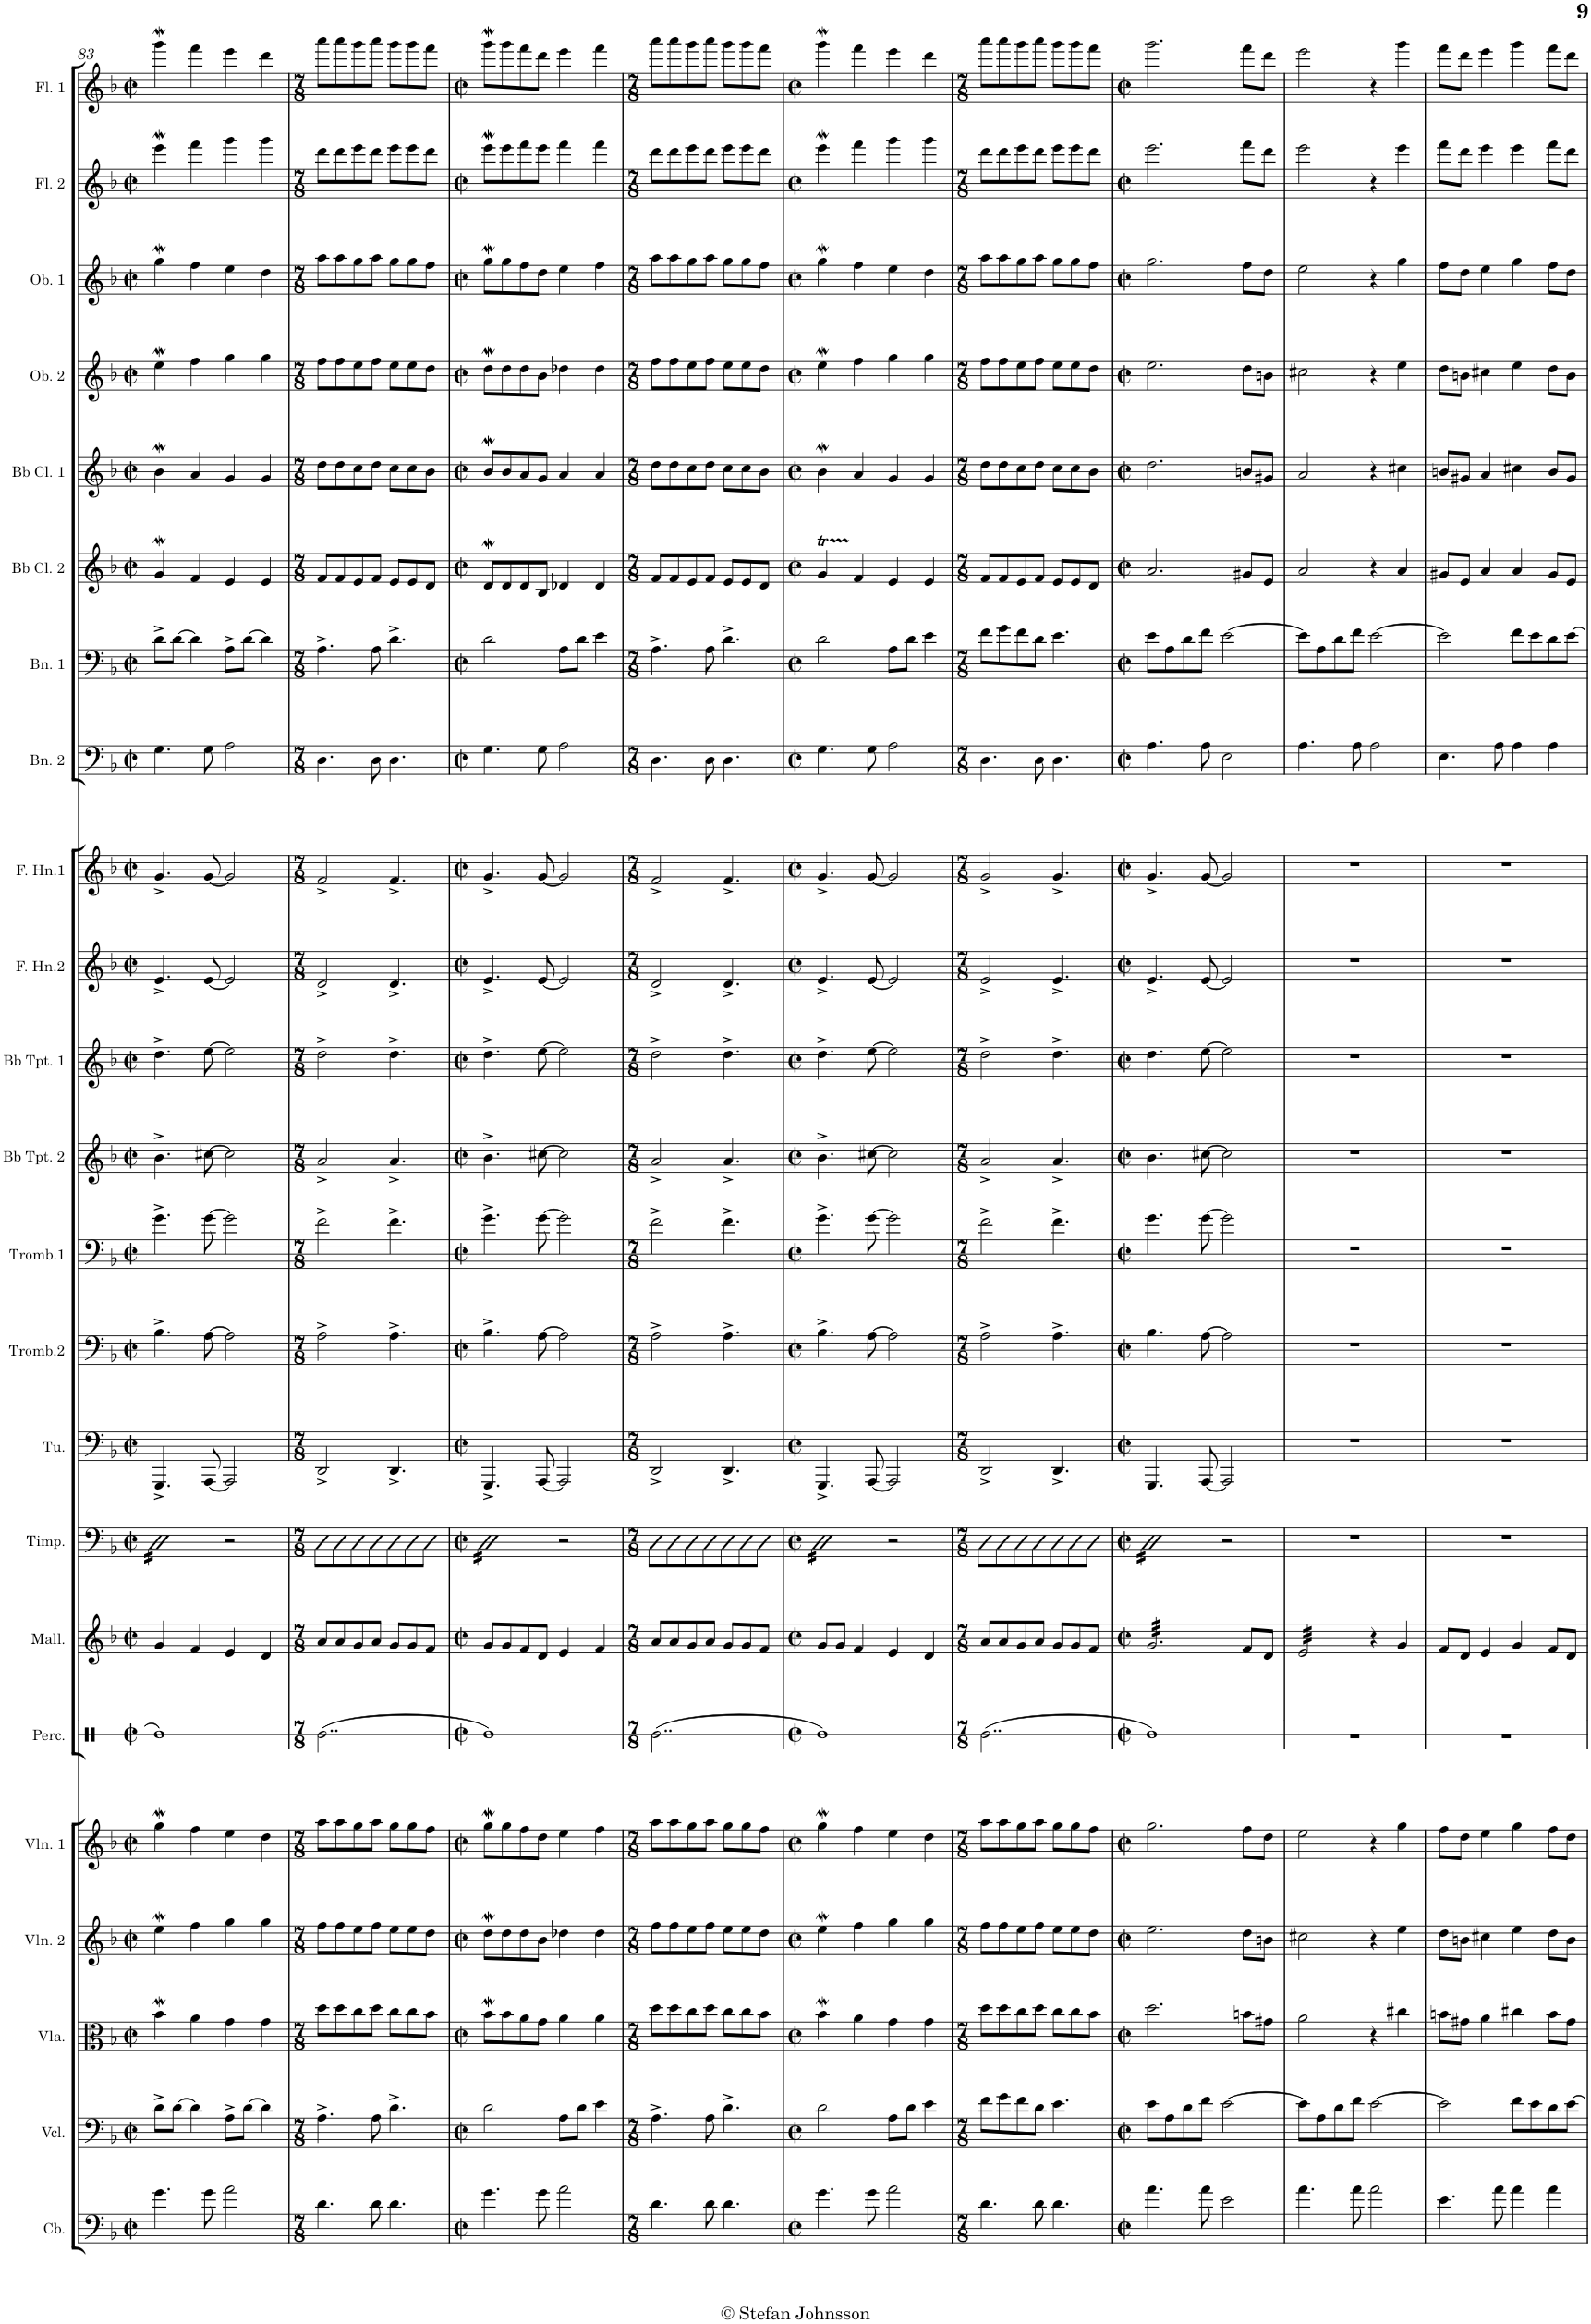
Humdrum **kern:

**kern	**kern	**kern	**kern	**kern	**kern	**kern	**kern	**kern	**kern	**kern	**kern	**kern	**kern	**kern	**kern	**kern	**kern	**kern	**kern	**kern	**kern	**kern
*part23	*part22	*part21	*part20	*part19	*part18	*part17	*part16	*part15	*part14	*part13	*part12	*part11	*part10	*part9	*part8	*part7	*part6	*part5	*part4	*part3	*part2	*part1
*staff23	*staff22	*staff21	*staff20	*staff19	*staff18	*staff17	*staff16	*staff15	*staff14	*staff13	*staff12	*staff11	*staff10	*staff9	*staff8	*staff7	*staff6	*staff5	*staff4	*staff3	*staff2	*staff1
*I"Contrabass	*I"Cello	*I"Viola	*I"Violin 2	*I"Violin 1	*I"Percussion	*I"Mallet	*I"Timpani	*I"Tuba	*I"Trombone2	*I"Trombone1	*I"Bb Trumpet 2	*I"Bb Trumpet 1	*I"French Horn2	*I"French Horn1	*I"Bassoon 2	*I"Bassoon 1	*I"Bb Clarinet 2	*I"Bb Clarinet 1	*I"Oboe 2	*I"Oboe 1	*I"Flute 2	*I"Flute 1
*I'Cb.	*	*I'Vla.	*I'Vln. 2	*I'Vln. 1	*I'Perc.	*I'Mall.	*I'Timp.	*I'Tu.	*I'Tromb.2	*I'Tromb.1	*I'Bb Tpt. 2	*I'Bb Tpt. 1	*I'F. Hn.2	*I'F. Hn.1	*I'Bn. 2	*I'Bn. 1	*I'Bb Cl. 2	*I'Bb Cl. 1	*I'Ob. 2	*I'Ob. 1	*I'Fl. 2	*I'Fl. 1
!!LO:PB:g=z
*clefF4	*clefF4	*clefC3	*clefG2	*clefG2	*clefX	*clefG2	*clefF4	*clefF4	*clefF4	*clefF4	*clefG2	*clefG2	*clefG2	*clefG2	*clefF4	*clefF4	*clefG2	*clefG2	*clefG2	*clefG2	*clefG2	*clefG2
*Trd7c12	*	*	*	*	*	*	*	*	*	*	*Trd1c2	*Trd1c2	*Trd4c7	*Trd4c7	*	*	*Trd1c2	*Trd1c2	*	*	*	*
*k[b-]	*k[b-]	*k[b-]	*k[b-]	*k[b-]	*k[b-]	*k[b-]	*k[b-]	*k[b-]	*k[b-]	*k[b-]	*k[b-]	*k[b-]	*k[b-]	*k[b-]	*k[b-]	*k[b-]	*k[b-]	*k[b-]	*k[b-]	*k[b-]	*k[b-]	*k[b-]
*d:	*d:	*d:	*d:	*d:	*d:	*d:	*d:	*d:	*d:	*d:	*d:	*d:	*d:	*d:	*d:	*d:	*d:	*d:	*d:	*d:	*d:	*d:
*M2/2	*M2/2	*M2/2	*M2/2	*M2/2	*M2/2	*M2/2	*M2/2	*M2/2	*M2/2	*M2/2	*M2/2	*M2/2	*M2/2	*M2/2	*M2/2	*M2/2	*M2/2	*M2/2	*M2/2	*M2/2	*M2/2	*M2/2
*met(c|)	*met(c|)	*met(c|)	*met(c|)	*met(c|)	*met(c|)	*met(c|)	*met(c|)	*met(c|)	*met(c|)	*met(c|)	*met(c|)	*met(c|)	*met(c|)	*met(c|)	*met(c|)	*met(c|)	*met(c|)	*met(c|)	*met(c|)	*met(c|)	*met(c|)	*met(c|)
=83	=83	=83	=83	=83	=83	=83	=83	=83	=83	=83	=83	=83	=83	=83	=83	=83	=83	=83	=83	=83	=83	=83
*	*	*	*	*	*	*	*tremolo	*	*	*	*	*	*	*	*	*	*	*	*	*	*	*
4.g\	8d^\L	4b-w\	4eeW\	4ggW\	1ff	4g/	16D\LL	4.GGG^/	4.B-^\	4.g^\	4.b-^\	4.dd^\	4.e^/	4.g^/	4.G\	8d^\L	4gW/	4b-w\	4eeW\	4ggW\	4eeeW\	4gggW\
.	.	.	.	.	.	.	16D\	.	.	.	.	.	.	.	.	.	.	.	.	.	.	.
.	[8d\J	.	.	.	.	.	16D\	.	.	.	.	.	.	.	.	[8d\J	.	.	.	.	.	.
.	.	.	.	.	.	.	16D\	.	.	.	.	.	.	.	.	.	.	.	.	.	.	.
.	4d\]	4a\	4ff\	4ff\	.	4f/	16D\	.	.	.	.	.	.	.	.	4d\]	4f/	4a/	4ff\	4ff\	4fff\	4fff\
.	.	.	.	.	.	.	16D\	.	.	.	.	.	.	.	.	.	.	.	.	.	.	.
8g\	.	.	.	.	.	.	16D\	[8AAA/	[8A\	[8g\	[8cc#X\	[8ee\	[8e/	[8g/	8G\	.	.	.	.	.	.	.
.	.	.	.	.	.	.	16D\JJ	.	.	.	.	.	.	.	.	.	.	.	.	.	.	.
*	*	*	*	*	*	*	*Xtremolo	*	*	*	*	*	*	*	*	*	*	*	*	*	*	*
2a\	8A^\L	4g\	4gg\	4ee\	.	4e/	2r	2AAA/]	2A\]	2g\]	2cc#\]	2ee\]	2e/]	2g/]	2A\	8A^\L	4e/	4g/	4gg\	4ee\	4ggg\	4eee\
.	[8d\J	.	.	.	.	.	.	.	.	.	.	.	.	.	.	[8d\J	.	.	.	.	.	.
.	4d\]	4g\	4gg\	4dd\	.	4d/	.	.	.	.	.	.	.	.	.	4d\]	4e/	4g/	4gg\	4dd\	4ggg\	4ddd\
=84	=84	=84	=84	=84	=84	=84	=84	=84	=84	=84	=84	=84	=84	=84	=84	=84	=84	=84	=84	=84	=84	=84
*M7/8	*M7/8	*M7/8	*M7/8	*M7/8	*M7/8	*M7/8	*M7/8	*M7/8	*M7/8	*M7/8	*M7/8	*M7/8	*M7/8	*M7/8	*M7/8	*M7/8	*M7/8	*M7/8	*M7/8	*M7/8	*M7/8	*M7/8
4.d\	4.A^\	8dd\L	8ff\L	8aa\L	(2..ff\	8a/L	8D\L	2DD^/	2A^\	2f^\	2a^/	2dd^\	2d^/	2f^/	4.D\	4.A^\	8f/L	8dd\L	8ff\L	8aa\L	8ddd\L	8aaa\L
.	.	8dd\	8ff\	8aa\	.	8a/	8D\	.	.	.	.	.	.	.	.	.	8f/	8dd\	8ff\	8aa\	8ddd\	8aaa\
.	.	8cc\	8ee\	8gg\	.	8g/	8D\	.	.	.	.	.	.	.	.	.	8e/	8cc\	8ee\	8gg\	8eee\	8ggg\
8d\	8A\	8dd\J	8ff\J	8aa\J	.	8a/J	8D\	.	.	.	.	.	.	.	8D\	8A\	8f/J	8dd\J	8ff\J	8aa\J	8ddd\J	8aaa\J
4.d\	4.d^\	8cc\L	8ee\L	8gg\L	.	8g/L	8D\	4.DD^/	4.A^\	4.f^\	4.a^/	4.dd^\	4.d^/	4.f^/	4.D\	4.d^\	8e/L	8cc\L	8ee\L	8gg\L	8eee\L	8ggg\L
.	.	8cc\	8ee\	8gg\	.	8g/	8D\	.	.	.	.	.	.	.	.	.	8e/	8cc\	8ee\	8gg\	8eee\	8ggg\
.	.	8b-\J	8dd\J	8ff\J	.	8f/J	8D\J	.	.	.	.	.	.	.	.	.	8d/J	8b-\J	8dd\J	8ff\J	8ddd\J	8fff\J
=85	=85	=85	=85	=85	=85	=85	=85	=85	=85	=85	=85	=85	=85	=85	=85	=85	=85	=85	=85	=85	=85	=85
*M2/2	*M2/2	*M2/2	*M2/2	*M2/2	*M2/2	*M2/2	*M2/2	*M2/2	*M2/2	*M2/2	*M2/2	*M2/2	*M2/2	*M2/2	*M2/2	*M2/2	*M2/2	*M2/2	*M2/2	*M2/2	*M2/2	*M2/2
*met(c|)	*met(c|)	*met(c|)	*met(c|)	*met(c|)	*met(c|)	*met(c|)	*met(c|)	*met(c|)	*met(c|)	*met(c|)	*met(c|)	*met(c|)	*met(c|)	*met(c|)	*met(c|)	*met(c|)	*met(c|)	*met(c|)	*met(c|)	*met(c|)	*met(c|)	*met(c|)
*	*	*	*	*	*	*	*tremolo	*	*	*	*	*	*	*	*	*	*	*	*	*	*	*
4.g\	2d\	8b-w\L	8ddW\L	8ggW\L	1ff)	8g/L	16D\LL	4.GGG^/	4.B-^\	4.g^\	4.b-^\	4.dd^\	4.e^/	4.g^/	4.G\	2d\	8dW/L	8b-w/L	8ddW\L	8ggW\L	8eeeW\L	8gggW\L
.	.	.	.	.	.	.	16D\	.	.	.	.	.	.	.	.	.	.	.	.	.	.	.
.	.	8b-\	8dd\	8gg\	.	8g/	16D\	.	.	.	.	.	.	.	.	.	8d/	8b-/	8dd\	8gg\	8eee\	8ggg\
.	.	.	.	.	.	.	16D\	.	.	.	.	.	.	.	.	.	.	.	.	.	.	.
.	.	8a\	8dd\	8ff\	.	8f/	16D\	.	.	.	.	.	.	.	.	.	8d/	8a/	8dd\	8ff\	8fff\	8fff\
.	.	.	.	.	.	.	16D\	.	.	.	.	.	.	.	.	.	.	.	.	.	.	.
8g\	.	8g\J	8b-\J	8dd\J	.	8d/J	16D\	[8AAA/	[8A\	[8g\	[8cc#X\	[8ee\	[8e/	[8g/	8G\	.	8B-/J	8g/J	8b-\J	8dd\J	8eee\J	8ddd\J
.	.	.	.	.	.	.	16D\JJ	.	.	.	.	.	.	.	.	.	.	.	.	.	.	.
*	*	*	*	*	*	*	*Xtremolo	*	*	*	*	*	*	*	*	*	*	*	*	*	*	*
2a\	8A\L	4a\	4dd-X\	4ee\	.	4e/	2r	2AAA/]	2A\]	2g\]	2cc#\]	2ee\]	2e/]	2g/]	2A\	8A\L	4d-X/	4a/	4dd-X\	4ee\	4fff\	4eee\
.	8d\J	.	.	.	.	.	.	.	.	.	.	.	.	.	.	8d\J	.	.	.	.	.	.
.	4e\	4a\	4dd-\	4ff\	.	4f/	.	.	.	.	.	.	.	.	.	4e\	4d-/	4a/	4dd-\	4ff\	4fff\	4fff\
=86	=86	=86	=86	=86	=86	=86	=86	=86	=86	=86	=86	=86	=86	=86	=86	=86	=86	=86	=86	=86	=86	=86
*M7/8	*M7/8	*M7/8	*M7/8	*M7/8	*M7/8	*M7/8	*M7/8	*M7/8	*M7/8	*M7/8	*M7/8	*M7/8	*M7/8	*M7/8	*M7/8	*M7/8	*M7/8	*M7/8	*M7/8	*M7/8	*M7/8	*M7/8
4.d\	4.A^\	8dd\L	8ff\L	8aa\L	(2..ff\	8a/L	8D\L	2DD^/	2A^\	2f^\	2a^/	2dd^\	2d^/	2f^/	4.D\	4.A^\	8f/L	8dd\L	8ff\L	8aa\L	8ddd\L	8aaa\L
.	.	8dd\	8ff\	8aa\	.	8a/	8D\	.	.	.	.	.	.	.	.	.	8f/	8dd\	8ff\	8aa\	8ddd\	8aaa\
.	.	8cc\	8ee\	8gg\	.	8g/	8D\	.	.	.	.	.	.	.	.	.	8e/	8cc\	8ee\	8gg\	8eee\	8ggg\
8d\	8A\	8dd\J	8ff\J	8aa\J	.	8a/J	8D\	.	.	.	.	.	.	.	8D\	8A\	8f/J	8dd\J	8ff\J	8aa\J	8ddd\J	8aaa\J
4.d\	4.d^\	8cc\L	8ee\L	8gg\L	.	8g/L	8D\	4.DD^/	4.A^\	4.f^\	4.a^/	4.dd^\	4.d^/	4.f^/	4.D\	4.d^\	8e/L	8cc\L	8ee\L	8gg\L	8eee\L	8ggg\L
.	.	8cc\	8ee\	8gg\	.	8g/	8D\	.	.	.	.	.	.	.	.	.	8e/	8cc\	8ee\	8gg\	8eee\	8ggg\
.	.	8b-\J	8dd\J	8ff\J	.	8f/J	8D\J	.	.	.	.	.	.	.	.	.	8d/J	8b-\J	8dd\J	8ff\J	8ddd\J	8fff\J
=87	=87	=87	=87	=87	=87	=87	=87	=87	=87	=87	=87	=87	=87	=87	=87	=87	=87	=87	=87	=87	=87	=87
*M2/2	*M2/2	*M2/2	*M2/2	*M2/2	*M2/2	*M2/2	*M2/2	*M2/2	*M2/2	*M2/2	*M2/2	*M2/2	*M2/2	*M2/2	*M2/2	*M2/2	*M2/2	*M2/2	*M2/2	*M2/2	*M2/2	*M2/2
*met(c|)	*met(c|)	*met(c|)	*met(c|)	*met(c|)	*met(c|)	*met(c|)	*met(c|)	*met(c|)	*met(c|)	*met(c|)	*met(c|)	*met(c|)	*met(c|)	*met(c|)	*met(c|)	*met(c|)	*met(c|)	*met(c|)	*met(c|)	*met(c|)	*met(c|)	*met(c|)
*	*	*	*	*	*	*	*tremolo	*	*	*	*	*	*	*	*	*	*	*	*	*	*	*
4.g\	2d\	4b-w\	4eeW\	4ggW\	1ff)	8g/L	16D\LL	4.GGG^/	4.B-^\	4.g^\	4.b-^\	4.dd^\	4.e^/	4.g^/	4.G\	2d\	4gT/	4b-w\	4eeW\	4ggW\	4eeeW\	4gggW\
.	.	.	.	.	.	.	16D\	.	.	.	.	.	.	.	.	.	.	.	.	.	.	.
.	.	.	.	.	.	8g/J	16D\	.	.	.	.	.	.	.	.	.	.	.	.	.	.	.
.	.	.	.	.	.	.	16D\	.	.	.	.	.	.	.	.	.	.	.	.	.	.	.
.	.	4a\	4ff\	4ff\	.	4f/	16D\	.	.	.	.	.	.	.	.	.	4f/	4a/	4ff\	4ff\	4fff\	4fff\
.	.	.	.	.	.	.	16D\	.	.	.	.	.	.	.	.	.	.	.	.	.	.	.
8g\	.	.	.	.	.	.	16D\	[8AAA/	[8A\	[8g\	[8cc#X\	[8ee\	[8e/	[8g/	8G\	.	.	.	.	.	.	.
.	.	.	.	.	.	.	16D\JJ	.	.	.	.	.	.	.	.	.	.	.	.	.	.	.
*	*	*	*	*	*	*	*Xtremolo	*	*	*	*	*	*	*	*	*	*	*	*	*	*	*
2a\	8A\L	4g\	4gg\	4ee\	.	4e/	2r	2AAA/]	2A\]	2g\]	2cc#\]	2ee\]	2e/]	2g/]	2A\	8A\L	4e/	4g/	4gg\	4ee\	4ggg\	4eee\
.	8d\J	.	.	.	.	.	.	.	.	.	.	.	.	.	.	8d\J	.	.	.	.	.	.
.	4e\	4g\	4gg\	4dd\	.	4d/	.	.	.	.	.	.	.	.	.	4e\	4e/	4g/	4gg\	4dd\	4ggg\	4ddd\
=88	=88	=88	=88	=88	=88	=88	=88	=88	=88	=88	=88	=88	=88	=88	=88	=88	=88	=88	=88	=88	=88	=88
*M7/8	*M7/8	*M7/8	*M7/8	*M7/8	*M7/8	*M7/8	*M7/8	*M7/8	*M7/8	*M7/8	*M7/8	*M7/8	*M7/8	*M7/8	*M7/8	*M7/8	*M7/8	*M7/8	*M7/8	*M7/8	*M7/8	*M7/8
4.d\	8f\L	8dd\L	8ff\L	8aa\L	(2..ff\	8a/L	8D\L	2DD^/	2A^\	2f^\	2a^/	2dd^\	2e^/	2g^/	4.D\	8f\L	8f/L	8dd\L	8ff\L	8aa\L	8ddd\L	8aaa\L
.	8g\	8dd\	8ff\	8aa\	.	8a/	8D\	.	.	.	.	.	.	.	.	8g\	8f/	8dd\	8ff\	8aa\	8ddd\	8aaa\
.	8f\	8cc\	8ee\	8gg\	.	8g/	8D\	.	.	.	.	.	.	.	.	8f\	8e/	8cc\	8ee\	8gg\	8eee\	8ggg\
8d\	8d\J	8dd\J	8ff\J	8aa\J	.	8a/J	8D\	.	.	.	.	.	.	.	8D\	8d\J	8f/J	8dd\J	8ff\J	8aa\J	8ddd\J	8aaa\J
4.d\	4.e\	8cc\L	8ee\L	8gg\L	.	8g/L	8D\	4.DD^/	4.A^\	4.f^\	4.a^/	4.dd^\	4.e^/	4.g^/	4.D\	4.e\	8e/L	8cc\L	8ee\L	8gg\L	8eee\L	8ggg\L
.	.	8cc\	8ee\	8gg\	.	8g/	8D\	.	.	.	.	.	.	.	.	.	8e/	8cc\	8ee\	8gg\	8eee\	8ggg\
.	.	8b-\J	8dd\J	8ff\J	.	8f/J	8D\J	.	.	.	.	.	.	.	.	.	8d/J	8b-\J	8dd\J	8ff\J	8ddd\J	8fff\J
=89	=89	=89	=89	=89	=89	=89	=89	=89	=89	=89	=89	=89	=89	=89	=89	=89	=89	=89	=89	=89	=89	=89
*M2/2	*M2/2	*M2/2	*M2/2	*M2/2	*M2/2	*M2/2	*M2/2	*M2/2	*M2/2	*M2/2	*M2/2	*M2/2	*M2/2	*M2/2	*M2/2	*M2/2	*M2/2	*M2/2	*M2/2	*M2/2	*M2/2	*M2/2
*met(c|)	*met(c|)	*met(c|)	*met(c|)	*met(c|)	*met(c|)	*met(c|)	*met(c|)	*met(c|)	*met(c|)	*met(c|)	*met(c|)	*met(c|)	*met(c|)	*met(c|)	*met(c|)	*met(c|)	*met(c|)	*met(c|)	*met(c|)	*met(c|)	*met(c|)	*met(c|)
*	*	*	*	*	*	*tremolo	*	*	*	*	*	*	*	*	*	*	*	*	*	*	*	*
*	*	*	*	*	*	*	*tremolo	*	*	*	*	*	*	*	*	*	*	*	*	*	*	*
4.a\	8e\L	2.dd\	2.ee\	2.gg\	1ff)	32g/LLL	16D\LL	4.GGG/	4.B-\	4.g\	4.b-\	4.dd\	4.e^/	4.g^/	4.A\	8e\L	2.a/	2.dd\	2.ee\	2.gg\	2.eee\	2.ggg\
.	.	.	.	.	.	32g/	.	.	.	.	.	.	.	.	.	.	.	.	.	.	.	.
.	.	.	.	.	.	32g/	16D\	.	.	.	.	.	.	.	.	.	.	.	.	.	.	.
.	.	.	.	.	.	32g/	.	.	.	.	.	.	.	.	.	.	.	.	.	.	.	.
.	8A\	.	.	.	.	32g/	16D\	.	.	.	.	.	.	.	.	8A\	.	.	.	.	.	.
.	.	.	.	.	.	32g/	.	.	.	.	.	.	.	.	.	.	.	.	.	.	.	.
.	.	.	.	.	.	32g/	16D\	.	.	.	.	.	.	.	.	.	.	.	.	.	.	.
.	.	.	.	.	.	32g/	.	.	.	.	.	.	.	.	.	.	.	.	.	.	.	.
.	8d\	.	.	.	.	32g/	16D\	.	.	.	.	.	.	.	.	8d\	.	.	.	.	.	.
.	.	.	.	.	.	32g/	.	.	.	.	.	.	.	.	.	.	.	.	.	.	.	.
.	.	.	.	.	.	32g/	16D\	.	.	.	.	.	.	.	.	.	.	.	.	.	.	.
.	.	.	.	.	.	32g/	.	.	.	.	.	.	.	.	.	.	.	.	.	.	.	.
8a\	8f\J	.	.	.	.	32g/	16D\	[8AAA/	[8A\	[8g\	[8cc#X\	[8ee\	[8e/	[8g/	8A\	8f\J	.	.	.	.	.	.
.	.	.	.	.	.	32g/	.	.	.	.	.	.	.	.	.	.	.	.	.	.	.	.
.	.	.	.	.	.	32g/	16D\JJ	.	.	.	.	.	.	.	.	.	.	.	.	.	.	.
*	*	*	*	*	*	*	*Xtremolo	*	*	*	*	*	*	*	*	*	*	*	*	*	*	*
.	.	.	.	.	.	32g/	.	.	.	.	.	.	.	.	.	.	.	.	.	.	.	.
2e\	[2e\	.	.	.	.	32g/	2r	2AAA/]	2A\]	2g\]	2cc#\]	2ee\]	2e/]	2g/]	2E\	[2e\	.	.	.	.	.	.
.	.	.	.	.	.	32g/	.	.	.	.	.	.	.	.	.	.	.	.	.	.	.	.
.	.	.	.	.	.	32g/	.	.	.	.	.	.	.	.	.	.	.	.	.	.	.	.
.	.	.	.	.	.	32g/	.	.	.	.	.	.	.	.	.	.	.	.	.	.	.	.
.	.	.	.	.	.	32g/	.	.	.	.	.	.	.	.	.	.	.	.	.	.	.	.
.	.	.	.	.	.	32g/	.	.	.	.	.	.	.	.	.	.	.	.	.	.	.	.
.	.	.	.	.	.	32g/	.	.	.	.	.	.	.	.	.	.	.	.	.	.	.	.
.	.	.	.	.	.	32g/JJJ	.	.	.	.	.	.	.	.	.	.	.	.	.	.	.	.
*	*	*	*	*	*	*Xtremolo	*	*	*	*	*	*	*	*	*	*	*	*	*	*	*	*
.	.	8bn\L	8dd\L	8ff\L	.	8f/L	.	.	.	.	.	.	.	.	.	.	8g#X/L	8bn/L	8dd\L	8ff\L	8fff\L	8fff\L
.	.	8g#X\J	8bn\J	8dd\J	.	8d/J	.	.	.	.	.	.	.	.	.	.	8e/J	8g#X/J	8bn\J	8dd\J	8ddd\J	8ddd\J
=90	=90	=90	=90	=90	=90	=90	=90	=90	=90	=90	=90	=90	=90	=90	=90	=90	=90	=90	=90	=90	=90	=90
*	*	*	*	*	*	*tremolo	*	*	*	*	*	*	*	*	*	*	*	*	*	*	*	*
4.a\	8e\L]	2a\	2cc#X\	2ee\	1r	32e/LLL	1r	1r	1r	1r	1r	1r	1r	1r	4.A\	8e\L]	2a/	2a/	2cc#X\	2ee\	2eee\	2eee\
.	.	.	.	.	.	32e/	.	.	.	.	.	.	.	.	.	.	.	.	.	.	.	.
.	.	.	.	.	.	32e/	.	.	.	.	.	.	.	.	.	.	.	.	.	.	.	.
.	.	.	.	.	.	32e/	.	.	.	.	.	.	.	.	.	.	.	.	.	.	.	.
.	8A\	.	.	.	.	32e/	.	.	.	.	.	.	.	.	.	8A\	.	.	.	.	.	.
.	.	.	.	.	.	32e/	.	.	.	.	.	.	.	.	.	.	.	.	.	.	.	.
.	.	.	.	.	.	32e/	.	.	.	.	.	.	.	.	.	.	.	.	.	.	.	.
.	.	.	.	.	.	32e/	.	.	.	.	.	.	.	.	.	.	.	.	.	.	.	.
.	8d\	.	.	.	.	32e/	.	.	.	.	.	.	.	.	.	8d\	.	.	.	.	.	.
.	.	.	.	.	.	32e/	.	.	.	.	.	.	.	.	.	.	.	.	.	.	.	.
.	.	.	.	.	.	32e/	.	.	.	.	.	.	.	.	.	.	.	.	.	.	.	.
.	.	.	.	.	.	32e/	.	.	.	.	.	.	.	.	.	.	.	.	.	.	.	.
8a\	8f\J	.	.	.	.	32e/	.	.	.	.	.	.	.	.	8A\	8f\J	.	.	.	.	.	.
.	.	.	.	.	.	32e/	.	.	.	.	.	.	.	.	.	.	.	.	.	.	.	.
.	.	.	.	.	.	32e/	.	.	.	.	.	.	.	.	.	.	.	.	.	.	.	.
.	.	.	.	.	.	32e/JJJ	.	.	.	.	.	.	.	.	.	.	.	.	.	.	.	.
*	*	*	*	*	*	*Xtremolo	*	*	*	*	*	*	*	*	*	*	*	*	*	*	*	*
2a\	[2e\	4r	4r	4r	.	4r	.	.	.	.	.	.	.	.	2A\	[2e\	4r	4r	4r	4r	4r	4r
.	.	4cc#X\	4ee\	4gg\	.	4g/	.	.	.	.	.	.	.	.	.	.	4a/	4cc#X\	4ee\	4gg\	4eee\	4ggg\
=91	=91	=91	=91	=91	=91	=91	=91	=91	=91	=91	=91	=91	=91	=91	=91	=91	=91	=91	=91	=91	=91	=91
4.e\	2e\]	8bn\L	8dd\L	8ff\L	1r	8f/L	1r	1r	1r	1r	1r	1r	1r	1r	4.E\	2e\]	8g#X/L	8bn/L	8dd\L	8ff\L	8fff\L	8fff\L
.	.	8g#X\J	8bn\J	8dd\J	.	8d/J	.	.	.	.	.	.	.	.	.	.	8e/J	8g#X/J	8bn\J	8dd\J	8ddd\J	8ddd\J
.	.	4a\	4cc#X\	4ee\	.	4e/	.	.	.	.	.	.	.	.	.	.	4a/	4a/	4cc#X\	4ee\	4eee\	4eee\
8a\	.	.	.	.	.	.	.	.	.	.	.	.	.	.	8A\	.	.	.	.	.	.	.
4a\	8f\L	4cc#X\	4ee\	4gg\	.	4g/	.	.	.	.	.	.	.	.	4A\	8f\L	4a/	4cc#X\	4ee\	4gg\	4eee\	4ggg\
.	8e\	.	.	.	.	.	.	.	.	.	.	.	.	.	.	8e\	.	.	.	.	.	.
4a\	8d\	8b\L	8dd\L	8ff\L	.	8f/L	.	.	.	.	.	.	.	.	4A\	8d\	8g#/L	8b/L	8dd\L	8ff\L	8fff\L	8fff\L
.	[8e\J	8g#\J	8b\J	8dd\J	.	8d/J	.	.	.	.	.	.	.	.	.	[8e\J	8e/J	8g#/J	8b\J	8dd\J	8ddd\J	8ddd\J
=	=	=	=	=	=	=	=	=	=	=	=	=	=	=	=	=	=	=	=	=	=	=
*-	*-	*-	*-	*-	*-	*-	*-	*-	*-	*-	*-	*-	*-	*-	*-	*-	*-	*-	*-	*-	*-	*-
